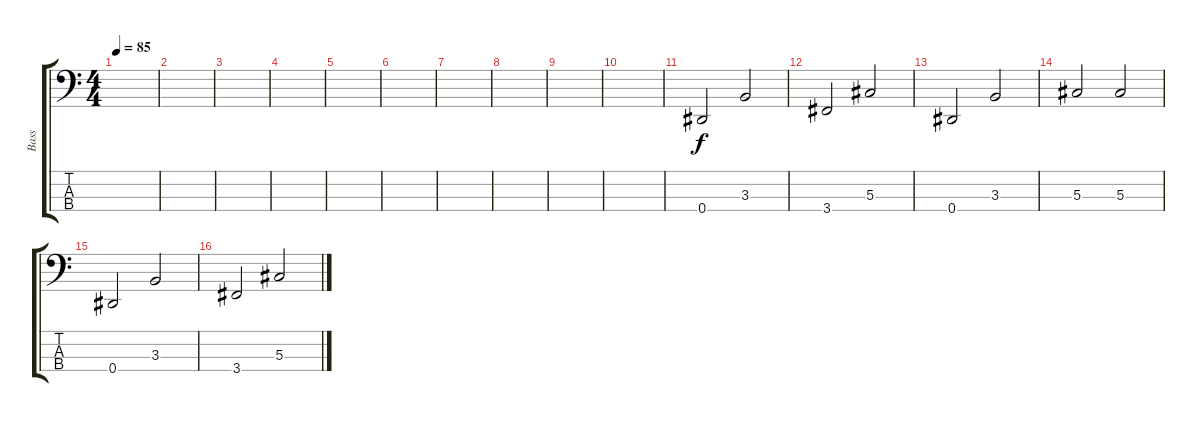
\track ("Bass" "Bass") {instrument electricbassfinger}
\staff {score tabs}
\tuning (Gb2 Db2 Ab1 Eb1) {hide}
\ts (4 4)
\tempo 85
\clef f4
\ks c
|
|
|
|
|
|
|
|
|
|
0.4.2 3.3.2 |
3.4.2 5.3.2 |
0.4.2 3.3.2 |
5.3.2 5.3.2 |
0.4.2 3.3.2 |
3.4.2 5.3.2
